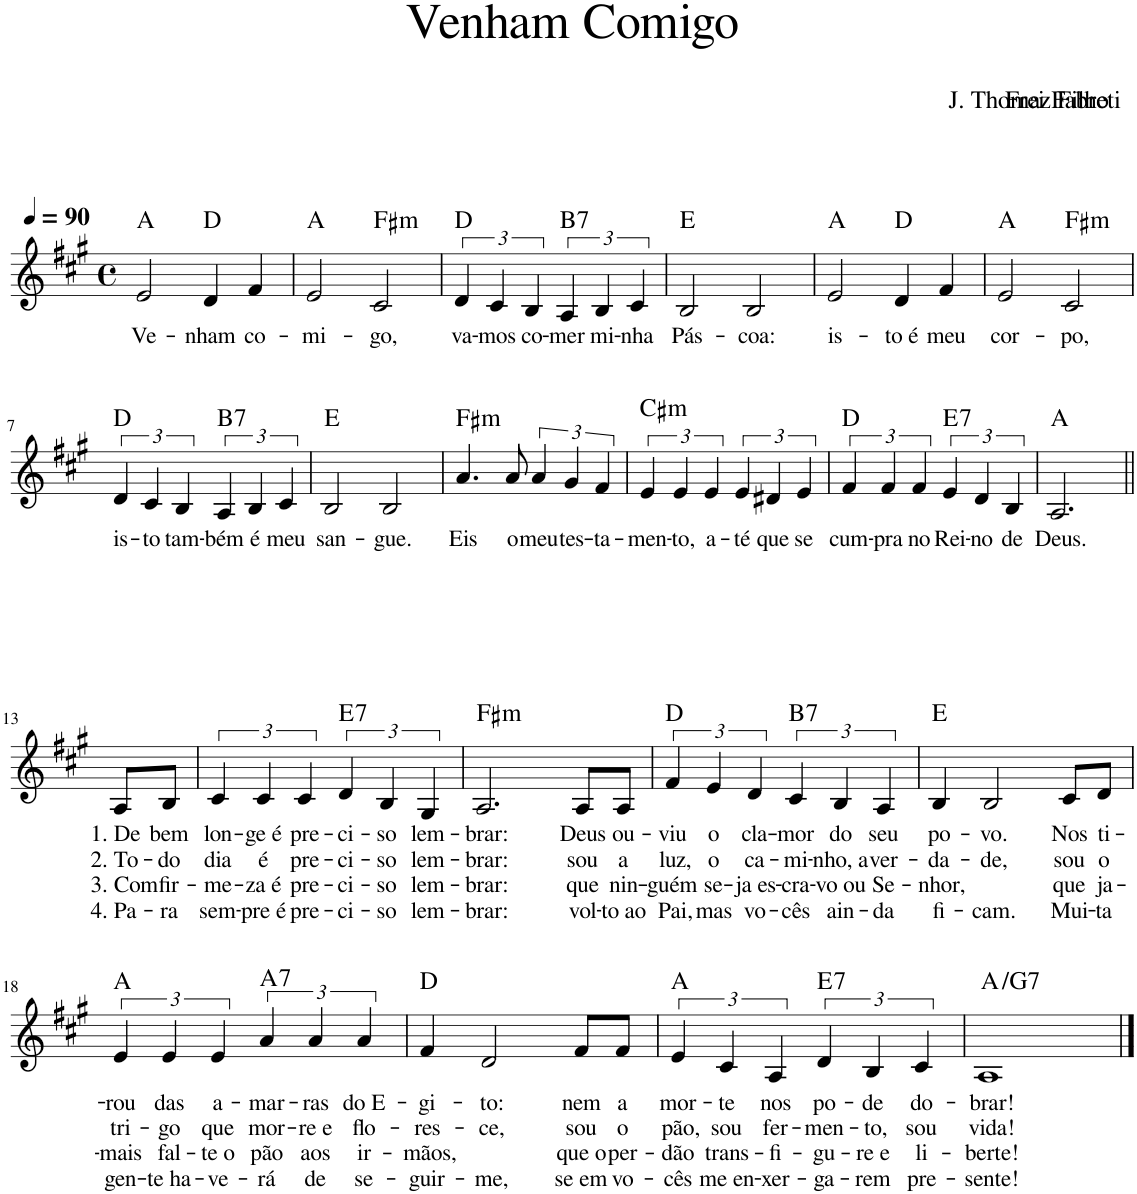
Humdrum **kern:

**kern	**text	**text	**text	**text	**harte
*part1	*part1	*part1	*part1	*part1	*part1
*staff1	*staff1	*staff1	*staff1	*staff1	*
*I"Voz	*	*	*	*	*
*I'Vo.	*	*	*	*	*
*clefG2	*	*	*	*	*
*k[f#c#g#]	*	*	*	*	*
*M4/4	*	*	*	*	*
*met(c)	*	*	*	*	*
*MM90	*	*	*	*	*
=1	=1	=1	=1	=1	=1
!	!LO:LY:b	!	!	!	!
2e/	Ve-	.	.	.	A:maj
!	!LO:LY:b	!	!	!	!
4d/	-nham	.	.	.	D:maj
!	!LO:LY:b	!	!	!	!
4f#/	co-	.	.	.	.
=2	=2	=2	=2	=2	=2
!	!LO:LY:b	!	!	!	!
2e/	-mi-	.	.	.	A:maj
!	!LO:LY:b	!	!	!	!LO:H:kt=m
2c#/	-go,	.	.	.	F#:min
=3	=3	=3	=3	=3	=3
!	!LO:LY:b	!	!	!	!
6d/	va-	.	.	.	D:maj
!	!LO:LY:b	!	!	!	!
6c#/	-mos	.	.	.	.
!	!LO:LY:b	!	!	!	!
6B/	co-	.	.	.	.
!	!LO:LY:b	!	!	!	!LO:H:kt=7
6A/	-mer	.	.	.	B:7
!	!LO:LY:b	!	!	!	!
6B/	mi-	.	.	.	.
!	!LO:LY:b	!	!	!	!
6c#/	-nha	.	.	.	.
=4	=4	=4	=4	=4	=4
!	!LO:LY:b	!	!	!	!
2B/	Pás-	.	.	.	E:maj
!	!LO:LY:b	!	!	!	!
2B/	-coa:	.	.	.	.
=5	=5	=5	=5	=5	=5
!	!LO:LY:b	!	!	!	!
2e/	is-	.	.	.	A:maj
!	!LO:LY:b	!	!	!	!
4d/	-to é	.	.	.	D:maj
!	!LO:LY:b	!	!	!	!
4f#/	meu	.	.	.	.
=6	=6	=6	=6	=6	=6
!	!LO:LY:b	!	!	!	!
2e/	cor-	.	.	.	A:maj
!	!LO:LY:b	!	!	!	!LO:H:kt=m
2c#/	-po,	.	.	.	F#:min
!!LO:LB:g=z
=7	=7	=7	=7	=7	=7
!	!LO:LY:b	!	!	!	!
6d/	is-	.	.	.	D:maj
!	!LO:LY:b	!	!	!	!
6c#/	-to	.	.	.	.
!	!LO:LY:b	!	!	!	!
6B/	tam-	.	.	.	.
!	!LO:LY:b	!	!	!	!LO:H:kt=7
6A/	-bém	.	.	.	B:7
!	!LO:LY:b	!	!	!	!
6B/	é	.	.	.	.
!	!LO:LY:b	!	!	!	!
6c#/	meu	.	.	.	.
=8	=8	=8	=8	=8	=8
!	!LO:LY:b	!	!	!	!
2B/	san-	.	.	.	E:maj
!	!LO:LY:b	!	!	!	!
2B/	-gue.	.	.	.	.
=9	=9	=9	=9	=9	=9
!	!LO:LY:b	!	!	!	!LO:H:kt=m
4.a/	Eis	.	.	.	F#:min
!	!LO:LY:b	!	!	!	!
8a/	o	.	.	.	.
!	!LO:LY:b	!	!	!	!
6a/	meu	.	.	.	.
!	!LO:LY:b	!	!	!	!
6g#/	tes-	.	.	.	.
!	!LO:LY:b	!	!	!	!
6f#/	-ta-	.	.	.	.
=10	=10	=10	=10	=10	=10
!	!LO:LY:b	!	!	!	!LO:H:kt=m
6e/	-men-	.	.	.	C#:min
!	!LO:LY:b	!	!	!	!
6e/	-to,	.	.	.	.
!	!LO:LY:b	!	!	!	!
6e/	a-	.	.	.	.
!	!LO:LY:b	!	!	!	!
6e/	-té	.	.	.	.
!	!LO:LY:b	!	!	!	!
6d#X/	que	.	.	.	.
!	!LO:LY:b	!	!	!	!
6e/	se	.	.	.	.
=11	=11	=11	=11	=11	=11
!	!LO:LY:b	!	!	!	!
6f#/	cum-	.	.	.	D:maj
!	!LO:LY:b	!	!	!	!
6f#/	-pra	.	.	.	.
!	!LO:LY:b	!	!	!	!
6f#/	no	.	.	.	.
!	!LO:LY:b	!	!	!	!LO:H:kt=7
6e/	Rei-	.	.	.	E:7
!	!LO:LY:b	!	!	!	!
6d/	-no	.	.	.	.
!	!LO:LY:b	!	!	!	!
6B/	de	.	.	.	.
=12	=12	=12	=12	=12	=12
!	!LO:LY:b	!	!	!	!
2.A/	Deus.	.	.	.	A:maj
!!LO:LB:g=z
=13||	=13||	=13||	=13||	=13||	=13||
!	!LO:LY:b	!LO:LY:b	!LO:LY:b	!LO:LY:b	!
8A/L	1. De	2. To-	3. Com	4. Pa-	.
!	!LO:LY:b	!LO:LY:b	!LO:LY:b	!LO:LY:b	!
8B/J	bem	-do	fir-	-ra	.
=14	=14	=14	=14	=14	=14
!	!LO:LY:b	!LO:LY:b	!LO:LY:b	!LO:LY:b	!
6c#/	lon-	dia	-me-	sem-	.
!	!LO:LY:b	!LO:LY:b	!LO:LY:b	!LO:LY:b	!
6c#/	-ge é	é	-za é	-pre é	.
!	!LO:LY:b	!LO:LY:b	!LO:LY:b	!LO:LY:b	!
6c#/	pre-	pre-	pre-	pre-	.
!	!LO:LY:b	!LO:LY:b	!LO:LY:b	!LO:LY:b	!LO:H:kt=7
6d/	-ci-	-ci-	-ci-	-ci-	E:7
!	!LO:LY:b	!LO:LY:b	!LO:LY:b	!LO:LY:b	!
6B/	-so	-so	-so	-so	.
!	!LO:LY:b	!LO:LY:b	!LO:LY:b	!LO:LY:b	!
6G#/	lem-	lem-	lem-	lem-	.
=15	=15	=15	=15	=15	=15
!	!LO:LY:b	!LO:LY:b	!LO:LY:b	!LO:LY:b	!LO:H:kt=m
2.A/	-brar:	-brar:	-brar:	-brar:	F#:min
!	!LO:LY:b	!LO:LY:b	!LO:LY:b	!LO:LY:b	!
8A/L	Deus	sou	que	vol-	.
!	!LO:LY:b	!LO:LY:b	!LO:LY:b	!LO:LY:b	!
8A/J	ou-	a	nin-	-to ao	.
=16	=16	=16	=16	=16	=16
!	!LO:LY:b	!LO:LY:b	!LO:LY:b	!LO:LY:b	!
6f#/	-viu	luz,	-guém	Pai,	D:maj
!	!LO:LY:b	!LO:LY:b	!LO:LY:b	!LO:LY:b	!
6e/	o	o	se-	mas	.
!	!LO:LY:b	!LO:LY:b	!LO:LY:b	!LO:LY:b	!
6d/	cla-	ca-	-ja es-	vo-	.
!	!LO:LY:b	!LO:LY:b	!LO:LY:b	!LO:LY:b	!LO:H:kt=7
6c#/	-mor	-mi-	-cra-	-cês	B:7
!	!LO:LY:b	!LO:LY:b	!LO:LY:b	!LO:LY:b	!
6B/	do	-nho, a	-vo ou	ain-	.
!	!LO:LY:b	!LO:LY:b	!LO:LY:b	!LO:LY:b	!
6A/	seu	ver-	Se-	-da	.
=17	=17	=17	=17	=17	=17
!	!LO:LY:b	!LO:LY:b	!LO:LY:b	!LO:LY:b	!
4B/	po-	-da-	-nhor,	fi-	E:maj
!	!LO:LY:b	!LO:LY:b	!	!LO:LY:b	!
2B/	-vo.	-de,	.	-cam.	.
!	!LO:LY:b	!LO:LY:b	!LO:LY:b	!LO:LY:b	!
8c#/L	Nos	sou	que	Mui-	.
!	!LO:LY:b	!LO:LY:b	!LO:LY:b	!LO:LY:b	!
8d/J	ti-	o	ja-	-ta	.
!!LO:LB:g=z
=18	=18	=18	=18	=18	=18
!	!LO:LY:b	!LO:LY:b	!LO:LY:b	!LO:LY:b	!
6e/	-rou	tri-	-mais	gen-	A:maj
!	!LO:LY:b	!LO:LY:b	!LO:LY:b	!LO:LY:b	!
6e/	das	-go	fal-	-te ha-	.
!	!LO:LY:b	!LO:LY:b	!LO:LY:b	!LO:LY:b	!
6e/	a-	que	-te o	-ve-	.
!	!LO:LY:b	!LO:LY:b	!LO:LY:b	!LO:LY:b	!LO:H:kt=7
6a/	-mar-	mor-	pão	-rá	A:7
!	!LO:LY:b	!LO:LY:b	!LO:LY:b	!LO:LY:b	!
6a/	-ras	-re e	aos	de	.
!	!LO:LY:b	!LO:LY:b	!LO:LY:b	!LO:LY:b	!
6a/	do E-	flo-	ir-	se-	.
=19	=19	=19	=19	=19	=19
!	!LO:LY:b	!LO:LY:b	!LO:LY:b	!LO:LY:b	!
4f#/	-gi-	-res-	-mãos,	-guir-	D:maj
!	!LO:LY:b	!LO:LY:b	!	!LO:LY:b	!
2d/	-to:	-ce,	.	-me,	.
!	!LO:LY:b	!LO:LY:b	!LO:LY:b	!LO:LY:b	!
8f#/L	nem	sou	que o	se em	.
!	!LO:LY:b	!LO:LY:b	!LO:LY:b	!LO:LY:b	!
8f#/J	a	o	per-	vo-	.
=20	=20	=20	=20	=20	=20
!	!LO:LY:b	!LO:LY:b	!LO:LY:b	!LO:LY:b	!
6e/	mor-	pão,	-dão	-cês	A:maj
!	!LO:LY:b	!LO:LY:b	!LO:LY:b	!LO:LY:b	!
6c#/	-te	sou	trans-	me en-	.
!	!LO:LY:b	!LO:LY:b	!LO:LY:b	!LO:LY:b	!
6A/	nos	fer-	-fi-	-xer-	.
!	!LO:LY:b	!LO:LY:b	!LO:LY:b	!LO:LY:b	!LO:H:kt=7
6d/	po-	-men-	-gu-	-ga-	E:7
!	!LO:LY:b	!LO:LY:b	!LO:LY:b	!LO:LY:b	!
6B/	-de	-to,	-re e	-rem	.
!	!LO:LY:b	!LO:LY:b	!LO:LY:b	!LO:LY:b	!
6c#/	do-	sou	li-	pre-	.
=21	=21	=21	=21	=21	=21
!	!LO:LY:b	!LO:LY:b	!LO:LY:b	!LO:LY:b	!
1A	-brar!	vida!	-berte!	-sente!	A:maj
==	==	==	==	==	==
*-	*-	*-	*-	*-	*-
